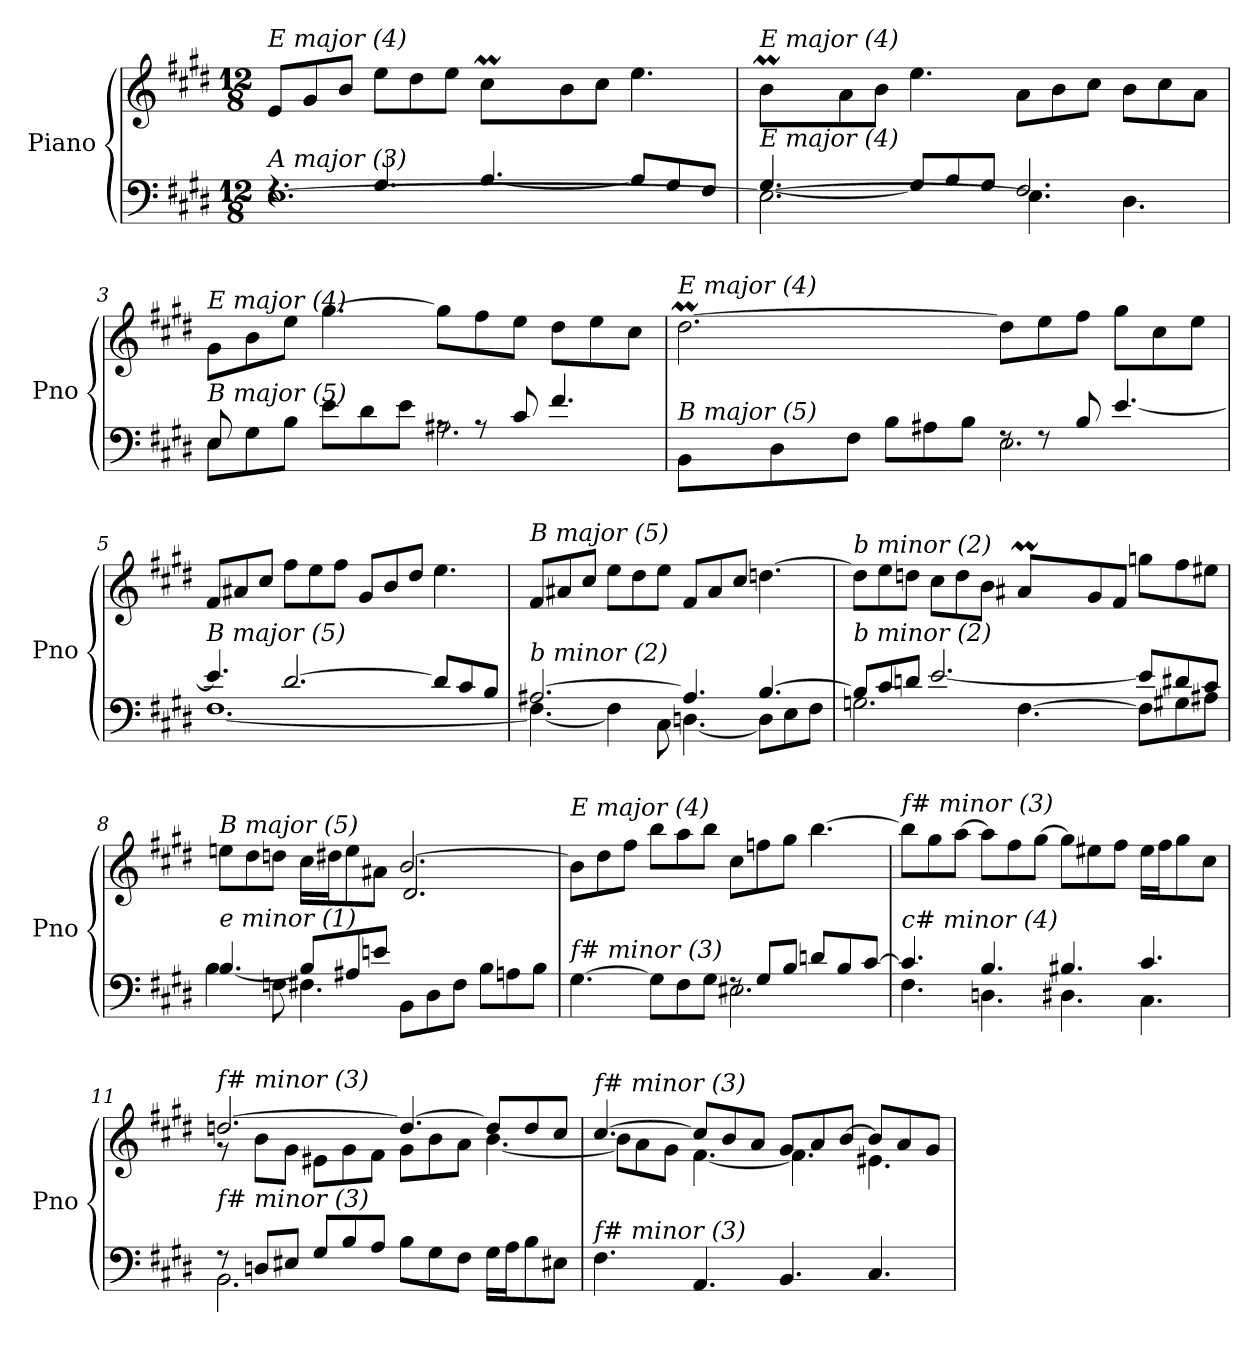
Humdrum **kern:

**kern	**kern
*part1	*part1
*staff2	*staff1
*I"Piano	*
*I'Pno	*
*clefF4	*clefG2
*k[f#c#g#d#]	*k[f#c#g#d#]
*M12/8	*M12/8
=1	=1
*^	*^
*	*^	*	*
!	!	!	!LO:TX:i:t=E major (4)	!
!LO:TX:i:t=A major (3)	!	!	!	!
2.ryy	4.rF	[1.E	8e/L	2.ryy
.	.	.	8g#/	.
.	.	.	8b/J	.
.	4.G#/	.	8ee\L	.
.	.	.	8dd#\	.
.	.	.	8ee\J	.
*	*	*	*	*Xtuplet
8ryy	[4.A/	.	8cc#M\L	40dd#yy
.	.	.	.	40cc#yy
.	.	.	.	40dd#yy
.	.	.	.	20cc#yy
2ryy	.	.	8b\	2ryy
.	.	.	8cc#\J	.
.	8A/L]	.	4.ee\	.
.	8G#/	.	.	.
8ryy	8F#/J	.	.	8ryy
=2	=2	=2	=2	=2
!	!	!	!LO:TX:i:t=E major (4)	!
!LO:TX:i:t=E major (4)	!	!	!	!
8ryy	[4.G#/	2.E\_	8bM\L	40cc#yy
.	.	.	.	40byy
.	.	.	.	40cc#yy
.	.	.	.	20byy
1ryy	.	.	8a\	1ryy
.	.	.	8b\J	.
.	8G#/L]	.	4.ee\	.
.	8A/	.	.	.
.	8G#/J	.	.	.
.	2.F#/	4.E\]	8a\L	.
.	.	.	8b\	.
.	.	.	8cc#\J	.
4.ryy	.	4.D#\	8b\L	4.ryy
.	.	.	8cc#\	.
.	.	.	8a\J	.
*	*v	*v	*	*
!!LO:LB:g=z	!!
=3	=3	=3	=3
!	!	!LO:TX:i:t=E major (4)	!
!LO:TX:i:t=B major (5)	!	!	!
8E\L	8E/	8g#\L	8ryy
8G#\	2ryy	8b\	2ryy
8B\J	.	8ee\J	.
8e\L	.	[4.gg#\	.
8d#\	.	.	.
8e\J	8ryy	.	8ryy
8rA	2.A#X\	8gg#\L]	2.ryy
8rA	.	8ff#\	.
8c#/	.	8ee\J	.
4.f#/	.	8dd#\L	.
.	.	8ee\	.
.	.	8cc#\J	.
!!LO:LB:g=z
=4	=4	=4	=4
*	*^	*	*^
!	!	!	!LO:TX:i:t=E major (4)	!	!
!LO:TX:i:t=B major (5)	!	!	!	!	!
2..ryy	8BB\L	2.ryy	[2.dd#m\	32cc#yy	2.ryy
.	.	.	.	32dd#yy	.
.	.	.	.	32eeyy	.
.	.	.	.	32dd#yy	.
.	8D#\	.	.	32eeyy	.
.	.	.	.	32dd#yy	.
.	.	.	.	32eeyy	.
.	.	.	.	[32dd#yy	.
.	8F#\J	.	.	4.dd#yy_	.
.	8B\L	.	.	.	.
.	8A#X\	.	.	.	.
.	8B\J	.	.	4dd#yy]	.
.	8rF	2.E\	8dd#\L]	.	2.ryy
2ryy	8rF	.	8ee\	2ryy	.
.	8B/	.	8ff#\J	.	.
.	[4.e/	.	8gg#\L	.	.
.	.	.	8cc#\	.	.
8ryy	.	.	8ee\J	8ryy	.
*	*v	*v	*	*	*
*	*	*	*v	*v
=5	=5	=5	=5
!	!	!LO:TX:i:t=B major (5)	!
!LO:TX:i:t=B major (5)	!	!	!
*	*	*v	*v
4.e/]	[1.F#	8f#/L
.	.	8a#X/
.	.	8cc#/J
[2.d#/	.	8ff#\L
.	.	8ee\
.	.	8ff#\J
.	.	8g#/L
.	.	8b/
.	.	8dd#/J
8d#/L]	.	4.ee\
8c#/	.	.
8B/J	.	.
=6	=6	=6
!	!	!LO:TX:i:t=B major (5)
!LO:TX:i:t=b minor (2)	!	!
[2.A#X/	4.F#\_	8f#/L
.	.	8a#X/
.	.	8cc#/J
.	4F#\]	8ee\L
.	.	8dd#\
.	8C#\	8ee\J
4.A#/]	[4.Dn\	8f#/L
.	.	8a#/
.	.	8cc#/J
[4.B/	8D\L]	[4.ddn\
.	8E\	.
.	8F#\J	.
!!LO:LB:g=z
=7	=7	=7
*	*^	*^
!	!	!	!LO:TX:i:t=b minor (2)	!
!LO:TX:i:t=b minor (2)	!	!	!	!
2.ryy	8B/L]	2.Gn\	8dd\L]	2.ryy
.	8c#/	.	8ee\	.
.	8dn/J	.	8ddn\J	.
.	[2.e/	.	8cc#\L	.
.	.	.	8dd\	.
.	.	.	8b\J	.
8ryy	.	[4.F#\	8a#Xm/L	40byy
.	.	.	.	40a#yy
.	.	.	.	40byy
.	.	.	.	20a#yy
2ryy	.	.	8g#/	2ryy
.	.	.	8f#/J	.
.	8e/L]	8F#\L]	8ggn\L	.
.	8d#X/	8G#X\	8ff#\	.
8ryy	8c#/J	8A#X\J	8ee#X\J	8ryy
=8	=8	=8	=8	=8
*	*	*	*	*^
!	!	!	!LO:TX:i:t=B major (5)	!	!
!LO:TX:i:t=e minor (1)	!	!	!	!	!
2.ryy	[4.B/	4B\	8een\L	2.ryy	2.ryy
.	.	.	8dd#\	.	.
.	.	8Fni\	8ddn\J	.	.
.	8B/L]	4.F#\	16cc#\LL	.	.
.	.	.	16dd#X\J	.	.
.	8A#X/	.	8ee\	.	.
.	8en/J	.	8a#X\J	.	.
2.ryy	8BB\L	2.ryy	[2.b/	2.d#/	2.ryy
.	8D#\	.	.	.	.
.	8F#\J	.	.	.	.
.	8B\L	.	.	.	.
.	8An\	.	.	.	.
.	8B\J	.	.	.	.
*	*v	*v	*	*	*
*	*	*	*v	*v
!!LO:LB:g=z
=9	=9	=9	=9
!	!	!LO:TX:i:t=E major (4)	!
!LO:TX:i:t=f# minor (3)	!	!	!
[4.G#\	2.ryy	8b\L]	2.ryy
.	.	8dd#\	.
.	.	8ff#\J	.
8G#\L]	.	8bb\L	.
8F#\	.	8aa\	.
8G#\J	.	8bb\J	.
8rF	2.E#X\	8cc#\L	2.ryy
8G#/L	.	8ffni\	.
8B/J	.	8gg#\J	.
8dn/L	.	[4.bb\	.
8B/	.	.	.
[8c#/J	.	.	.
*	*	*v	*v
!!LO:PB:g=z
=10	=10	=10
!	!	!LO:TX:i:t=f# minor (3)
!LO:TX:i:t=c# minor (4)	!	!
4.c#/]	4.F#\	8bb\L]
.	.	8gg#\
.	.	[8aa\J
4.B/	4.Dn\	8aa\L]
.	.	8ff#\
.	.	[8gg#\J
4.B#X/	4.D#X\	8gg#\L]
.	.	8ee#X\
.	.	8ff#\J
4.c#/	4.C#\	16ee#\LL
.	.	16ff#\J
.	.	8gg#\
.	.	8cc#\J
=11	=11	=11
*	*	*^
*	*	*	*^
!	!	!LO:TX:i:t=f# minor (3)	!	!
!LO:TX:i:t=f# minor (3)	!	!	!	!
8r	2.BB\	[2.ddn/	8r	2.ryy
8Dn/L	.	.	8b\L	.
8E#X/J	.	.	8g#\J	.
8G#/L	.	.	8e#X\L	.
8B/	.	.	8g#\	.
8A/J	.	.	8f#\J	.
8B\L	2.ryy	4.dd/_	8g#\L	2.ryy
8G#\	.	.	8b\	.
8F#\J	.	.	8a\J	.
16G#\LL	.	8dd/L]	[4.b\	.
16A\J	.	.	.	.
8B\	.	8dd/	.	.
8E#X\J	.	8cc#/J	.	.
*v	*v	*	*	*
*	*	*v	*v
=12	=12	=12
!	!LO:TX:i:t=f# minor (3)	!
!LO:TX:i:t=f# minor (3)	!	!
4.F#\	[4.cc#/	8b\L]
.	.	8a\
.	.	8g#\J
4.AA/	8cc#/L]	[4.f#\
.	8b/	.
.	8a/J	.
4.BB/	8g#/L	4.f#\]
.	8a/	.
.	[8b/J	.
4.C#/	8b/L]	4.e#X\
.	8a/	.
.	8g#/J	.
*	*v	*v
=	=
*-	*-
